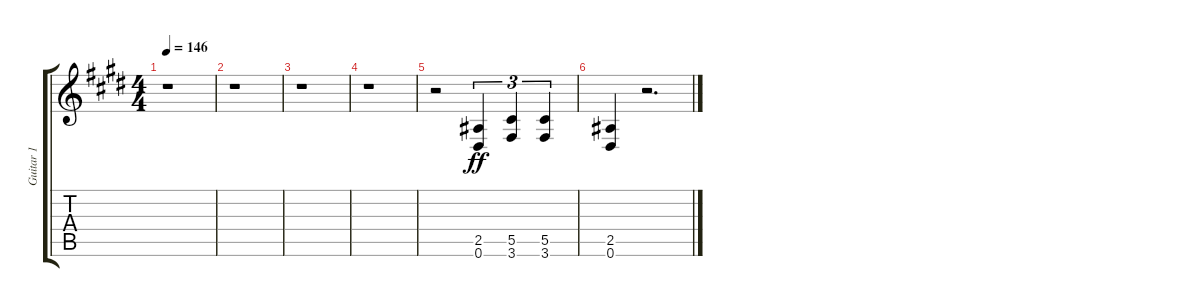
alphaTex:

\track ("Guitar 1" "Guitar 1") {instrument distortionguitar}
\staff {score tabs}
\tuning (Eb4 Bb3 Gb3 Db3 Ab2 Eb2) {hide}
\ts (4 4)
\tempo 146
\clef g2
\ks c#minor
r.1{dy f} |
r.1 |
r.1 |
r.1 |
r.2 (2.5 0.6).4{tu (3 2) dy ff} (5.5 3.6).4{tu (3 2)} (5.5 3.6).4{tu (3 2)} |
(2.5 0.6).4 r.2{d}
